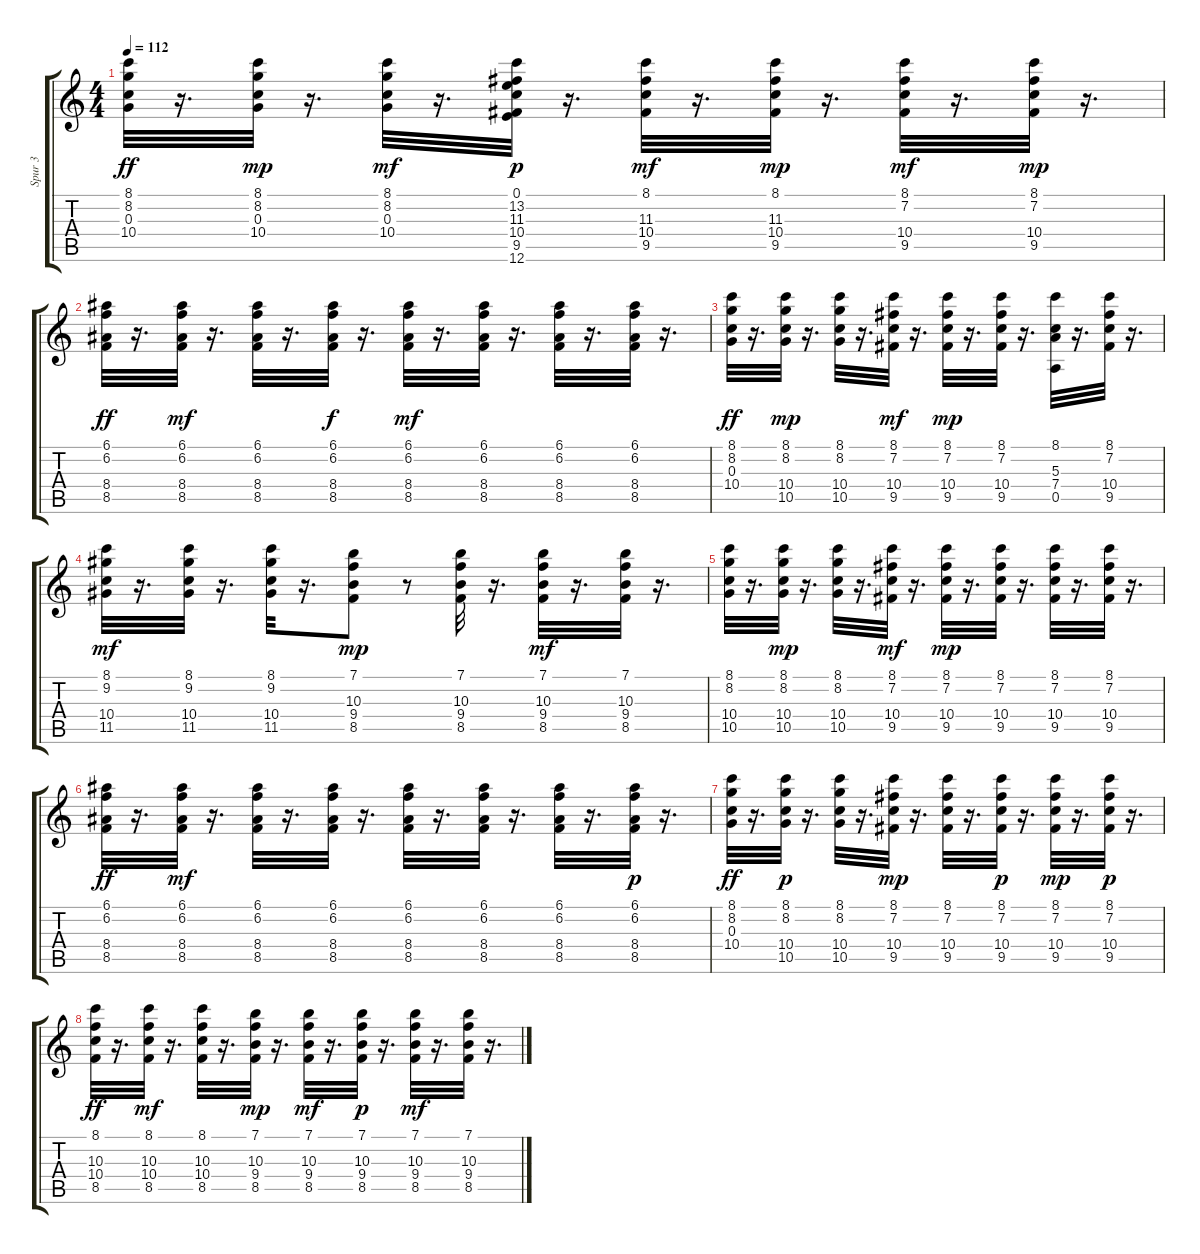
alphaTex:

\track ("Spur 3" "Spur 3") {instrument slapbass2}
\staff {score tabs}
\tuning (E4 B3 G3 D3 A2 E2) {hide}
\ts (4 4)
\tempo 112
\clef g2
\ks c
(8.1 8.2 0.3 10.4).32{dy ff} r.16{d} (8.1 8.2 0.3 10.4).32{dy mp} r.16{d} (8.1 8.2 0.3 10.4).32{dy mf} r.16{d} (0.1 13.2 11.3 10.4 9.5 12.6).32{dy p} r.16{d} (8.1 11.3 10.4 9.5).32{dy mf} r.16{d} (8.1 11.3 10.4 9.5).32{dy mp} r.16{d} (8.1 7.2 10.4 9.5).32{dy mf} r.16{d} (8.1 7.2 10.4 9.5).32{dy mp} r.16{d} |
(6.1 6.2 8.4 8.5).32{dy ff} r.16{d} (6.1 6.2 8.4 8.5).32{dy mf} r.16{d} (6.1 6.2 8.4 8.5).32 r.16{d} (6.1 6.2 8.4 8.5).32{dy f} r.16{d} (6.1 6.2 8.4 8.5).32{dy mf} r.16{d} (6.1 6.2 8.4 8.5).32 r.16{d} (6.1 6.2 8.4 8.5).32 r.16{d} (6.1 6.2 8.4 8.5).32 r.16{d} |
(8.1 8.2 0.3 10.4).32{dy ff} r.16{d} (8.1 8.2 10.4 10.5).32{dy mp} r.16{d} (8.1 8.2 10.4 10.5).32 r.16{d} (8.1 7.2 10.4 9.5).32{dy mf} r.16{d} (8.1 7.2 10.4 9.5).32{dy mp} r.16{d} (8.1 7.2 10.4 9.5).32 r.16{d} (8.1 5.3 7.4 0.5).32 r.16{d} (8.1 7.2 10.4 9.5).32 r.16{d} |
(8.1 9.2 10.4 11.5).32{dy mf} r.16{d} (8.1 9.2 10.4 11.5).32 r.16{d} (8.1 9.2 10.4 11.5).32 r.16{d} (7.1 10.3 9.4 8.5).8{dy mp} r.8 (7.1 10.3 9.4 8.5).32 r.16{d} (7.1 10.3 9.4 8.5).32{dy mf} r.16{d} (7.1 10.3 9.4 8.5).32 r.16{d} |
(8.1 8.2 10.4 10.5).32 r.16{d} (8.1 8.2 10.4 10.5).32{dy mp} r.16{d} (8.1 8.2 10.4 10.5).32 r.16{d} (8.1 7.2 10.4 9.5).32{dy mf} r.16{d} (8.1 7.2 10.4 9.5).32{dy mp} r.16{d} (8.1 7.2 10.4 9.5).32 r.16{d} (8.1 7.2 10.4 9.5).32 r.16{d} (8.1 7.2 10.4 9.5).32 r.16{d} |
(6.1 6.2 8.4 8.5).32{dy ff} r.16{d} (6.1 6.2 8.4 8.5).32{dy mf} r.16{d} (6.1 6.2 8.4 8.5).32 r.16{d} (6.1 6.2 8.4 8.5).32 r.16{d} (6.1 6.2 8.4 8.5).32 r.16{d} (6.1 6.2 8.4 8.5).32 r.16{d} (6.1 6.2 8.4 8.5).32 r.16{d} (6.1 6.2 8.4 8.5).32{dy p} r.16{d} |
(8.1 8.2 0.3 10.4).32{dy ff} r.16{d} (8.1 8.2 10.4 10.5).32{dy p} r.16{d} (8.1 8.2 10.4 10.5).32 r.16{d} (8.1 7.2 10.4 9.5).32{dy mp} r.16{d} (8.1 7.2 10.4 9.5).32 r.16{d} (8.1 7.2 10.4 9.5).32{dy p} r.16{d} (8.1 7.2 10.4 9.5).32{dy mp} r.16{d} (8.1 7.2 10.4 9.5).32{dy p} r.16{d} |
(8.1 10.3 10.4 8.5).32{dy ff} r.16{d} (8.1 10.3 10.4 8.5).32{dy mf} r.16{d} (8.1 10.3 10.4 8.5).32 r.16{d} (7.1 10.3 9.4 8.5).32{dy mp} r.16{d} (7.1 10.3 9.4 8.5).32{dy mf} r.16{d} (7.1 10.3 9.4 8.5).32{dy p} r.16{d} (7.1 10.3 9.4 8.5).32{dy mf} r.16{d} (7.1 10.3 9.4 8.5).32 r.16{d}
